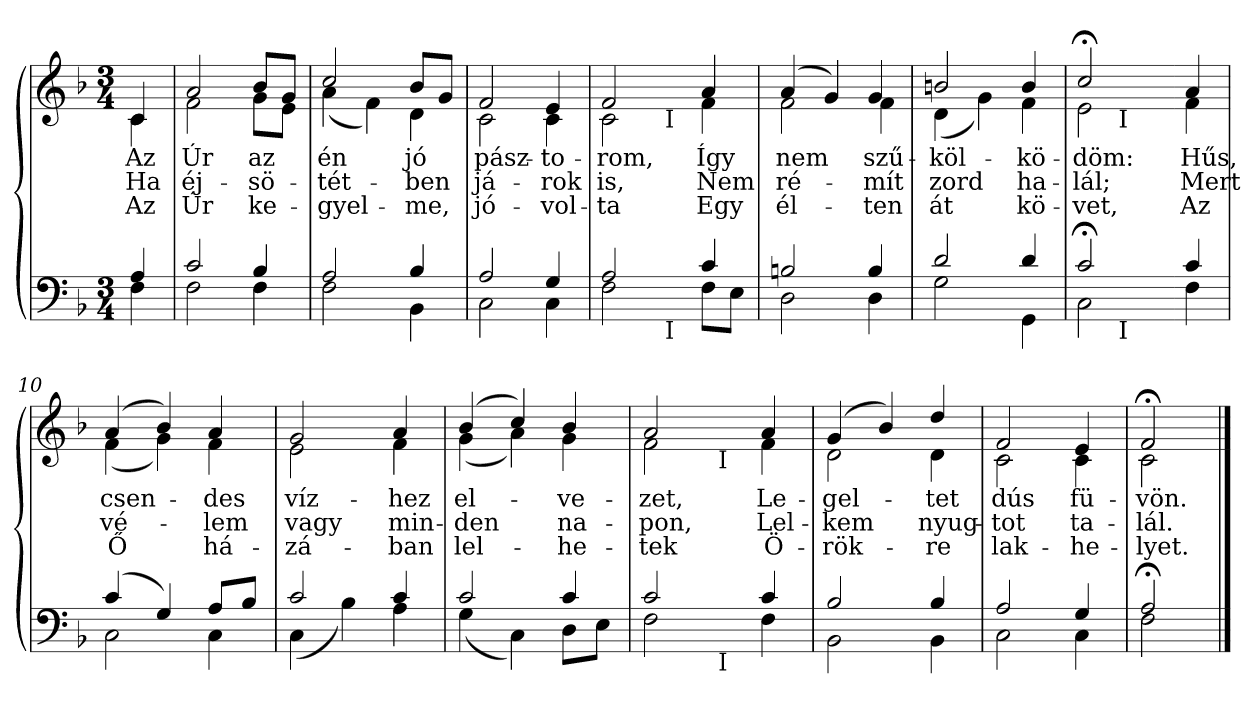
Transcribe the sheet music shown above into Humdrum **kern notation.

**kern	**kern	**text	**text	**text
*part2	*part1	*part1	*part1	*part1
*staff2	*staff1	*staff1	*staff1	*staff1
*clefF4	*clefG2	*	*	*
*k[b-]	*k[b-]	*	*	*
*F:	*F:	*	*	*
*M3/4	*M3/4	*	*	*
=1	=1	=1	=1	=1
*^	*	*	*	*
!	!	!LO:TX:a:B:t=Legato	!	!	!
!	!	!	!LO:LY:b	!LO:LY:b	!LO:LY:b
*	*	*^	*	*	*
4A/	4F\	4c/	4c\	Az	Ha	Az
=2	=2	=2	=2	=2	=2	=2
!	!	!	!	!LO:LY:b	!LO:LY:b	!LO:LY:b
2c/	2F\	2a/	2f\	Úr	éj-	Úr
!	!	!	!	!LO:LY:b	!LO:LY:b	!LO:LY:b
4B-/	4F\	8b-/L	8g\L	az	-sö-	ke-
.	.	8g/J	8e\J	.	.	.
=3	=3	=3	=3	=3	=3	=3
!	!	!	!	!LO:LY:b	!LO:LY:b	!LO:LY:b
2A/	2F\	2cc/	(<4a\	én	-tét-	-gyel-
.	.	.	4f\)	.	.	.
!	!	!	!	!LO:LY:b	!LO:LY:b	!LO:LY:b
4B-/	4BB-\	8b-/L	4d\	jó	-ben	-me,
.	.	8g/J	.	.	.	.
=4	=4	=4	=4	=4	=4	=4
!	!	!	!	!LO:LY:b	!LO:LY:b	!LO:LY:b
2A/	2C\	2f/	2c\	pász-	já-	jó-
!	!	!	!	!LO:LY:b	!LO:LY:b	!LO:LY:b
4G/	4C\	4e/	4c\	-to-	-rok	-vol-
*	*	*v	*v	*	*	*
=5	=5	=5	=5	=5	=5
*	*	*^	*	*	*
!	!	!	!	!LO:LY:b	!LO:LY:b	!LO:LY:b
*	*^	*	*^	*	*	*
2A/	2F\	4ryy	2f/	2c\	4ryy	-rom,	is,	-ta
.	.	16ryy	.	.	16ryy	.	.	.
!	!	!	!	!	!LO:TX:b:t=I	!	!	!
!	!	!LO:TX:b:t=I	!	!	!	!	!	!
.	.	4..ryy	.	.	4..ryy	.	.	.
!	!	!	!	!	!	!LO:LY:b	!LO:LY:b	!LO:LY:b
4c/	8F\L	.	4a/	4f\	.	Így	Nem	Egy
.	8E\J	.	.	.	.	.	.	.
*	*v	*v	*	*	*	*	*	*
*	*	*v	*v	*v	*	*	*
=6	=6	=6	=6	=6	=6
*	*^	*^	*	*	*
*	*	*	*	*^	*	*	*
!	!	!	!	!	!	!LO:LY:b	!LO:LY:b	!LO:LY:b
*	*v	*v	*	*	*	*	*	*
*	*	*	*v	*v	*	*	*
2Bn/	2D\	(>4a/	2f\	nem	ré-	él-
.	.	4g/)	.	.	.	.
!	!	!	!	!LO:LY:b	!LO:LY:b	!LO:LY:b
4B/	4D\	4g/	4f\	szű-	-mít	-ten
=7	=7	=7	=7	=7	=7	=7
!	!	!	!	!LO:LY:b	!LO:LY:b	!LO:LY:b
2d/	2G\	2bn/	(<4d\	-köl-	zord	át
.	.	.	4g\)	.	.	.
!	!	!	!	!LO:LY:b	!LO:LY:b	!LO:LY:b
4d/	4GG\	4b/	4f\	-kö-	ha-	kö-
*	*	*v	*v	*	*	*
=8	=8	=8	=8	=8	=8
*	*	*^	*	*	*
!	!	!	!	!LO:LY:b	!LO:LY:b	!LO:LY:b
*	*^	*	*^	*	*	*
2c;/	2C\	8..ryy	2cc;/	2e\	8..ryy	-döm:	-lál;	-vet,
!	!	!	!	!	!LO:TX:b:t=I	!	!	!
!	!	!LO:TX:b:t=I	!	!	!	!	!	!
.	.	4ryy	.	.	4ryy	.	.	.
.	.	32ryy	.	.	32ryy	.	.	.
*	*v	*v	*	*	*	*	*	*
*	*	*v	*v	*v	*	*	*
!!LO:LB:g=z
=9-	=9-	=9-	=9-	=9-	=9-
*	*^	*^	*	*	*
*	*	*	*	*^	*	*	*
!	!	!	!	!	!	!LO:LY:b	!LO:LY:b	!LO:LY:b
*	*v	*v	*	*	*	*	*	*
*	*	*	*v	*v	*	*	*
4c/	4F\	4a/	4f\	Hűs,	Mert	Az
=10	=10	=10	=10	=10	=10	=10
!	!	!	!	!LO:LY:b	!LO:LY:b	!LO:LY:b
(>4c/	2C\	(>4a/	(<4f\	csen-	vé-	Ő
4G/)	.	4b-/)	4g\)	.	.	.
!	!	!	!	!LO:LY:b	!LO:LY:b	!LO:LY:b
8A/L	4C\	4a/	4f\	-des	-lem	há-
8B-/J	.	.	.	.	.	.
=11	=11	=11	=11	=11	=11	=11
!	!	!	!	!LO:LY:b	!LO:LY:b	!LO:LY:b
2c/	(<4C\	2g/	2e\	víz-	vagy	-zá-
.	4B-\)	.	.	.	.	.
!	!	!	!	!LO:LY:b	!LO:LY:b	!LO:LY:b
4c/	4A\	4a/	4f\	-hez	min-	-ban
=12	=12	=12	=12	=12	=12	=12
!	!	!	!	!LO:LY:b	!LO:LY:b	!LO:LY:b
2c/	(<4G\	(4b-/	(<4g\	el-	-den	lel-
.	4C\)	4cc/)	4a\)	.	.	.
!	!	!	!	!LO:LY:b	!LO:LY:b	!LO:LY:b
4c/	8D\L	4b-/	4g\	-ve-	na-	-he-
.	8E\J	.	.	.	.	.
*	*	*v	*v	*	*	*
=13	=13	=13	=13	=13	=13
!	!	!	!LO:LY:b	!LO:LY:b	!LO:LY:b
*	*^	*^	*	*	*
*	*	*	*	*^	*	*	*
2c/	2F\	4ryy	2a/	2f\	4ryy	-zet,	-pon,	-tek
.	.	16ryy	.	.	16ryy	.	.	.
!	!	!	!	!	!LO:TX:b:t=I	!	!	!
!	!	!LO:TX:b:t=I	!	!	!	!	!	!
.	.	4..ryy	.	.	4..ryy	.	.	.
!	!	!	!	!	!	!LO:LY:b	!LO:LY:b	!LO:LY:b
4c/	4F\	.	4a/	4f\	.	Le-	Lel-	Ö-
*	*v	*v	*	*	*	*	*	*
*	*	*v	*v	*v	*	*	*
=14	=14	=14	=14	=14	=14
*	*^	*^	*	*	*
*	*	*	*	*^	*	*	*
!	!	!	!	!	!	!LO:LY:b	!LO:LY:b	!LO:LY:b
*	*v	*v	*	*	*	*	*	*
*	*	*	*v	*v	*	*	*
2B-/	2BB-\	(>4g/	2d\	-gel-	-kem	-rök-
.	.	4b-/)	.	.	.	.
!	!	!	!	!LO:LY:b	!LO:LY:b	!LO:LY:b
4B-/	4BB-\	4dd/	4d\	-tet	nyug-	-re
=15	=15	=15	=15	=15	=15	=15
!	!	!	!	!LO:LY:b	!LO:LY:b	!LO:LY:b
2A/	2C\	2f/	2c\	dús	-tot	lak-
!	!	!	!	!LO:LY:b	!LO:LY:b	!LO:LY:b
4G/	4C\	4e/	4c\	fü-	ta-	-he-
=16	=16	=16	=16	=16	=16	=16
!	!	!	!	!LO:LY:b	!LO:LY:b	!LO:LY:b
2A;/	2F\	2f;/	2c\	-vön.	-lál.	-lyet.
*v	*v	*	*	*	*	*
*	*v	*v	*	*	*
==	==	==	==	==
*-	*-	*-	*-	*-
